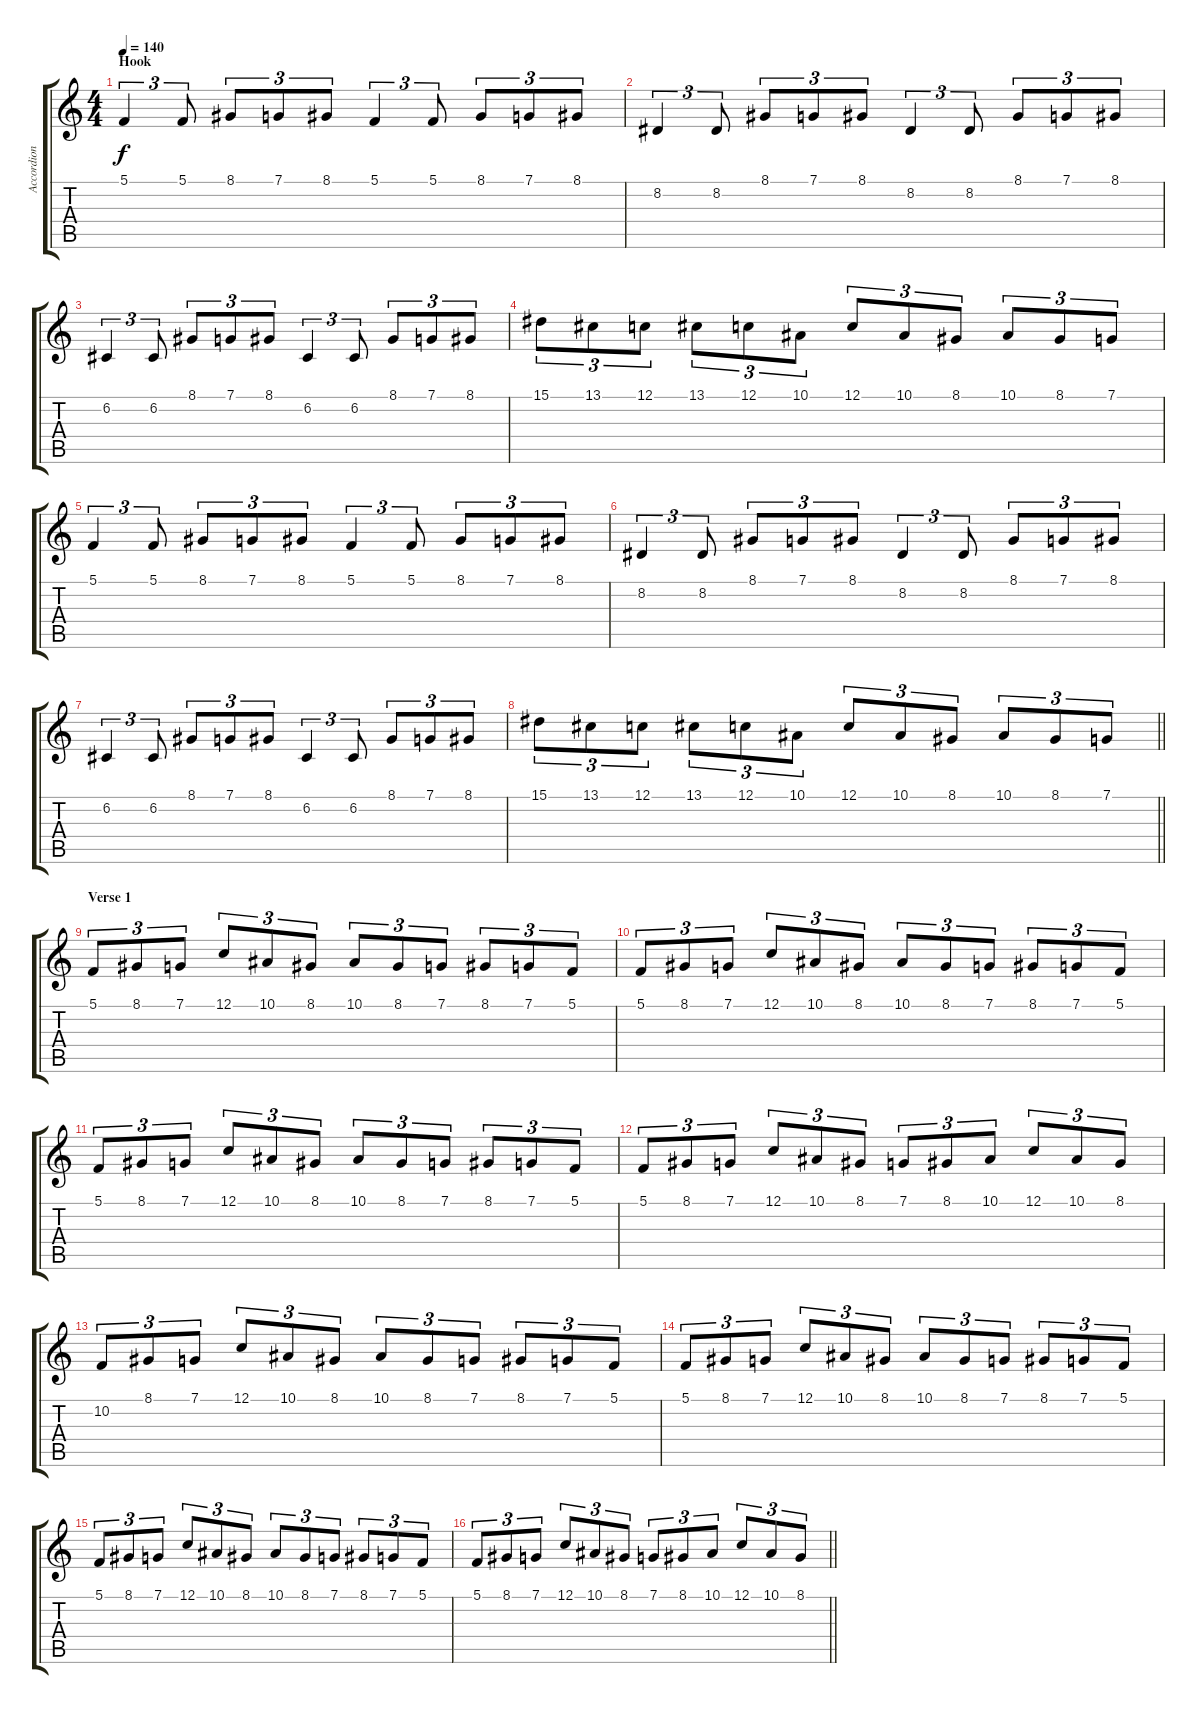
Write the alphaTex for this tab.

\track ("Accordion" "Accordion") {instrument accordion}
\staff {score tabs}
\tuning (C4 G3 Eb3 Bb2 F2 C2) {hide}
\ts (4 4)
\section ("" "Hook")
\tempo 140
\clef g2
\ks c
5.1.4{tu (3 2) dy f} 5.1.8{tu (3 2)} 8.1.8{tu (3 2)} 7.1.8{tu (3 2)} 8.1.8{tu (3 2)} 5.1.4{tu (3 2)} 5.1.8{tu (3 2)} 8.1.8{tu (3 2)} 7.1.8{tu (3 2)} 8.1.8{tu (3 2)} |
8.2.4{tu (3 2)} 8.2.8{tu (3 2)} 8.1.8{tu (3 2)} 7.1.8{tu (3 2)} 8.1.8{tu (3 2)} 8.2.4{tu (3 2)} 8.2.8{tu (3 2)} 8.1.8{tu (3 2)} 7.1.8{tu (3 2)} 8.1.8{tu (3 2)} |
6.2.4{tu (3 2)} 6.2.8{tu (3 2)} 8.1.8{tu (3 2)} 7.1.8{tu (3 2)} 8.1.8{tu (3 2)} 6.2.4{tu (3 2)} 6.2.8{tu (3 2)} 8.1.8{tu (3 2)} 7.1.8{tu (3 2)} 8.1.8{tu (3 2)} |
15.1.8{tu (3 2)} 13.1.8{tu (3 2)} 12.1.8{tu (3 2)} 13.1.8{tu (3 2)} 12.1.8{tu (3 2)} 10.1.8{tu (3 2)} 12.1.8{tu (3 2)} 10.1.8{tu (3 2)} 8.1.8{tu (3 2)} 10.1.8{tu (3 2)} 8.1.8{tu (3 2)} 7.1.8{tu (3 2)} |
5.1.4{tu (3 2)} 5.1.8{tu (3 2)} 8.1.8{tu (3 2)} 7.1.8{tu (3 2)} 8.1.8{tu (3 2)} 5.1.4{tu (3 2)} 5.1.8{tu (3 2)} 8.1.8{tu (3 2)} 7.1.8{tu (3 2)} 8.1.8{tu (3 2)} |
8.2.4{tu (3 2)} 8.2.8{tu (3 2)} 8.1.8{tu (3 2)} 7.1.8{tu (3 2)} 8.1.8{tu (3 2)} 8.2.4{tu (3 2)} 8.2.8{tu (3 2)} 8.1.8{tu (3 2)} 7.1.8{tu (3 2)} 8.1.8{tu (3 2)} |
6.2.4{tu (3 2)} 6.2.8{tu (3 2)} 8.1.8{tu (3 2)} 7.1.8{tu (3 2)} 8.1.8{tu (3 2)} 6.2.4{tu (3 2)} 6.2.8{tu (3 2)} 8.1.8{tu (3 2)} 7.1.8{tu (3 2)} 8.1.8{tu (3 2)} |
\barLineRight lightlight
15.1.8{tu (3 2)} 13.1.8{tu (3 2)} 12.1.8{tu (3 2)} 13.1.8{tu (3 2)} 12.1.8{tu (3 2)} 10.1.8{tu (3 2)} 12.1.8{tu (3 2)} 10.1.8{tu (3 2)} 8.1.8{tu (3 2)} 10.1.8{tu (3 2)} 8.1.8{tu (3 2)} 7.1.8{tu (3 2)} |
\section ("" "Verse 1")
5.1.8{tu (3 2)} 8.1.8{tu (3 2)} 7.1.8{tu (3 2)} 12.1.8{tu (3 2)} 10.1.8{tu (3 2)} 8.1.8{tu (3 2)} 10.1.8{tu (3 2)} 8.1.8{tu (3 2)} 7.1.8{tu (3 2)} 8.1.8{tu (3 2)} 7.1.8{tu (3 2)} 5.1.8{tu (3 2)} |
5.1.8{tu (3 2)} 8.1.8{tu (3 2)} 7.1.8{tu (3 2)} 12.1.8{tu (3 2)} 10.1.8{tu (3 2)} 8.1.8{tu (3 2)} 10.1.8{tu (3 2)} 8.1.8{tu (3 2)} 7.1.8{tu (3 2)} 8.1.8{tu (3 2)} 7.1.8{tu (3 2)} 5.1.8{tu (3 2)} |
5.1.8{tu (3 2)} 8.1.8{tu (3 2)} 7.1.8{tu (3 2)} 12.1.8{tu (3 2)} 10.1.8{tu (3 2)} 8.1.8{tu (3 2)} 10.1.8{tu (3 2)} 8.1.8{tu (3 2)} 7.1.8{tu (3 2)} 8.1.8{tu (3 2)} 7.1.8{tu (3 2)} 5.1.8{tu (3 2)} |
5.1.8{tu (3 2)} 8.1.8{tu (3 2)} 7.1.8{tu (3 2)} 12.1.8{tu (3 2)} 10.1.8{tu (3 2)} 8.1.8{tu (3 2)} 7.1.8{tu (3 2)} 8.1.8{tu (3 2)} 10.1.8{tu (3 2)} 12.1.8{tu (3 2)} 10.1.8{tu (3 2)} 8.1.8{tu (3 2)} |
10.2.8{tu (3 2)} 8.1.8{tu (3 2)} 7.1.8{tu (3 2)} 12.1.8{tu (3 2)} 10.1.8{tu (3 2)} 8.1.8{tu (3 2)} 10.1.8{tu (3 2)} 8.1.8{tu (3 2)} 7.1.8{tu (3 2)} 8.1.8{tu (3 2)} 7.1.8{tu (3 2)} 5.1.8{tu (3 2)} |
5.1.8{tu (3 2)} 8.1.8{tu (3 2)} 7.1.8{tu (3 2)} 12.1.8{tu (3 2)} 10.1.8{tu (3 2)} 8.1.8{tu (3 2)} 10.1.8{tu (3 2)} 8.1.8{tu (3 2)} 7.1.8{tu (3 2)} 8.1.8{tu (3 2)} 7.1.8{tu (3 2)} 5.1.8{tu (3 2)} |
5.1.8{tu (3 2)} 8.1.8{tu (3 2)} 7.1.8{tu (3 2)} 12.1.8{tu (3 2)} 10.1.8{tu (3 2)} 8.1.8{tu (3 2)} 10.1.8{tu (3 2)} 8.1.8{tu (3 2)} 7.1.8{tu (3 2)} 8.1.8{tu (3 2)} 7.1.8{tu (3 2)} 5.1.8{tu (3 2)} |
\barLineRight lightlight
5.1.8{tu (3 2)} 8.1.8{tu (3 2)} 7.1.8{tu (3 2)} 12.1.8{tu (3 2)} 10.1.8{tu (3 2)} 8.1.8{tu (3 2)} 7.1.8{tu (3 2)} 8.1.8{tu (3 2)} 10.1.8{tu (3 2)} 12.1.8{tu (3 2)} 10.1.8{tu (3 2)} 8.1.8{tu (3 2)}
